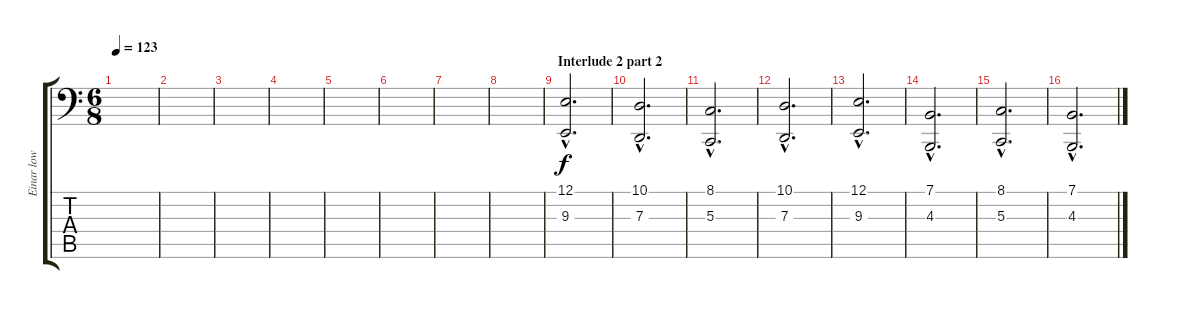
\track ("Einar low" "Einar low") {instrument stringensemble1}
\staff {score tabs}
\tuning (E2 B1 G1 D1 A0 E0) {hide}
\ts (6 8)
\tempo 123
\clef f4
\ks c
|
|
|
|
|
|
|
|
\section ("" "Interlude 2 part 2")
(12.1{hac} 9.3{hac}).2{d} |
(10.1{hac} 7.3{hac}).2{d} |
(8.1{hac} 5.3{hac}).2{d} |
(10.1{hac} 7.3{hac}).2{d} |
(12.1{hac} 9.3{hac}).2{d} |
(7.1{hac} 4.3{hac}).2{d} |
(8.1{hac} 5.3{hac}).2{d} |
(7.1{hac} 4.3{hac}).2{d}
